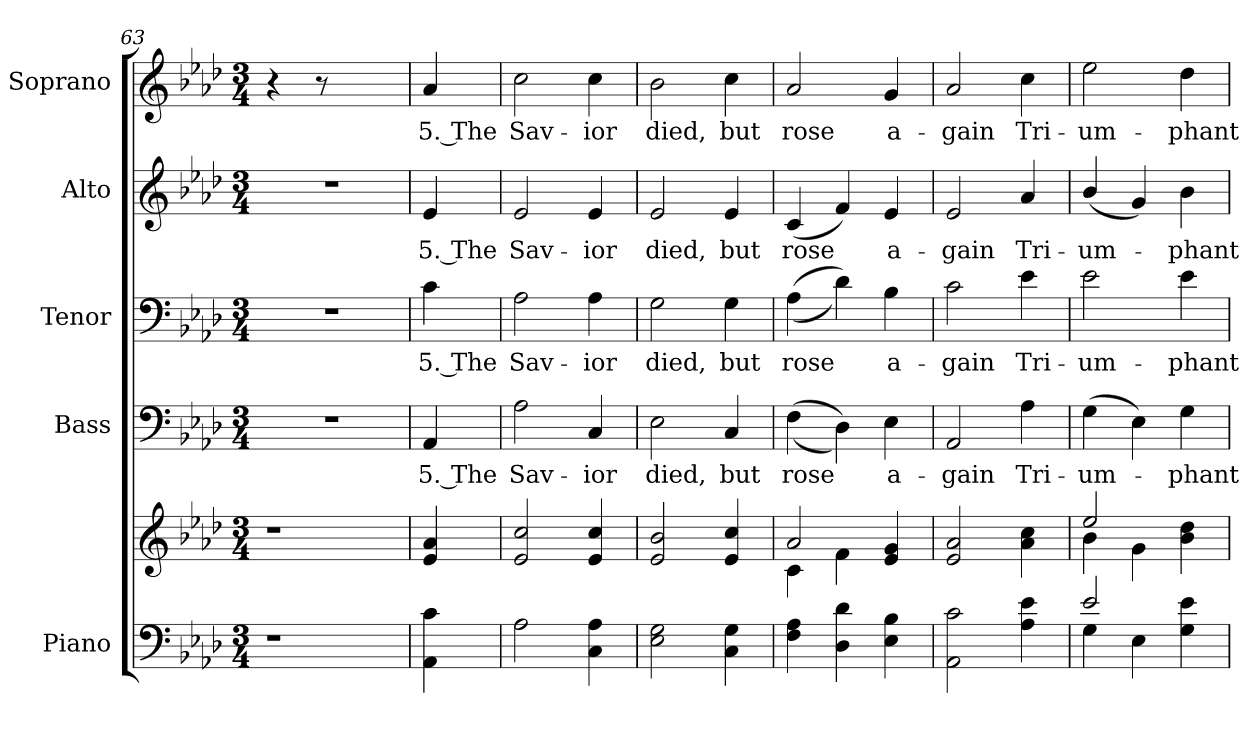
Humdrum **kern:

**kern	**kern	**kern	**text	**kern	**text	**kern	**text	**kern	**text
*part5	*part5	*part4	*part4	*part3	*part3	*part2	*part2	*part1	*part1
*staff6	*staff5	*staff4	*staff4	*staff3	*staff3	*staff2	*staff2	*staff1	*staff1
*I"Piano	*	*I"Bass	*	*I"Tenor	*	*I"Alto	*	*I"Soprano	*
*I'Pno.	*	*I'B.	*	*I'T.	*	*I'A.	*	*I'S.	*
!!LO:PB:g=z
*clefF4	*clefG2	*clefF4	*	*clefF4	*	*clefG2	*	*clefG2	*
*k[b-e-a-d-]	*k[b-e-a-d-]	*k[b-e-a-d-]	*	*k[b-e-a-d-]	*	*k[b-e-a-d-]	*	*k[b-e-a-d-]	*
*A-:	*A-:	*A-:	*	*A-:	*	*A-:	*	*A-:	*
*M3/4	*M3/4	*M3/4	*	*M3/4	*	*M3/4	*	*M3/4	*
=63	=63	=63	=63	=63	=63	=63	=63	=63	=63
!LO:N:vis=1	!LO:N:vis=1	!LO:N:vis=1	!	!LO:N:vis=1	!	!LO:N:vis=1	!	!	!
4.r	4.r	2.r	.	2.r	.	2.r	.	4r	.
.	.	.	.	.	.	.	.	8r	.
4.ryy	4.ryy	.	.	.	.	.	.	4.ryy	.
=64	=64	=64	=64	=64	=64	=64	=64	=64	=64
!	!	!	!LO:LY:b:color=#000000	!	!	!	!	!	!
!	!	!	!	!	!LO:LY:b:color=#000000	!	!	!	!
!	!	!	!	!	!	!	!LO:LY:b:color=#000000	!	!
!	!	!	!	!	!	!	!	!	!LO:LY:b:color=#000000
4AA-i\ 4ci	4e-i/ 4a-i	4AA-i/	5. The	4ci\	5. The	4e-i/	5. The	4a-i/	5. The
=65	=65	=65	=65	=65	=65	=65	=65	=65	=65
!	!	!	!LO:LY:b:color=#000000	!	!	!	!	!	!
!	!	!	!	!	!LO:LY:b:color=#000000	!	!	!	!
!	!	!	!	!	!	!	!LO:LY:b:color=#000000	!	!
!	!	!	!	!	!	!	!	!	!LO:LY:b:color=#000000
2A-i\	2e-i/ 2cci	2A-i\	Sav-	2A-i\	Sav-	2e-i/	Sav-	2cci\	Sav-
!	!	!	!LO:LY:b:color=#000000	!	!	!	!	!	!
!	!	!	!	!	!LO:LY:b:color=#000000	!	!	!	!
!	!	!	!	!	!	!	!LO:LY:b:color=#000000	!	!
!	!	!	!	!	!	!	!	!	!LO:LY:b:color=#000000
4Ci\ 4A-i	4e-i/ 4cci	4Ci/	-ior	4A-i\	-ior	4e-i/	-ior	4cci\	-ior
=66	=66	=66	=66	=66	=66	=66	=66	=66	=66
!	!	!	!LO:LY:b:color=#000000	!	!	!	!	!	!
!	!	!	!	!	!LO:LY:b:color=#000000	!	!	!	!
!	!	!	!	!	!	!	!LO:LY:b:color=#000000	!	!
!	!	!	!	!	!	!	!	!	!LO:LY:b:color=#000000
2E-i\ 2Gi	2e-i/ 2b-i	2E-i\	died,	2Gi\	died,	2e-i/	died,	2b-i\	died,
!	!	!	!LO:LY:b:color=#000000	!	!	!	!	!	!
!	!	!	!	!	!LO:LY:b:color=#000000	!	!	!	!
!	!	!	!	!	!	!	!LO:LY:b:color=#000000	!	!
!	!	!	!	!	!	!	!	!	!LO:LY:b:color=#000000
4Ci\ 4Gi	4e-i/ 4cci	4Ci/	but	4Gi\	but	4e-i/	but	4cci\	but
!!LO:PB:g=z
=67	=67	=67	=67	=67	=67	=67	=67	=67	=67
*	*^	*	*	*	*	*	*	*	*
!	!	!	!	!LO:LY:b:color=#000000	!	!	!	!	!	!
!	!	!	!	!	!	!LO:LY:b:color=#000000	!	!	!	!
!	!	!	!	!	!	!	!	!LO:LY:b:color=#000000	!	!
!	!	!	!	!	!	!	!	!	!	!LO:LY:b:color=#000000
4Fi\ 4A-i	2a-i/	4ci\	((4Fi\	rose	((4A-i\	rose	(4ci/	rose	2a-i/	rose
4D-i\ 4d-i	.	4fi\	4D-i\))	.	4d-i\))	.	4fi/)	.	.	.
!	!	!	!	!LO:LY:b:color=#000000	!	!	!	!	!	!
!	!	!	!	!	!	!LO:LY:b:color=#000000	!	!	!	!
!	!	!	!	!	!	!	!	!LO:LY:b:color=#000000	!	!
!	!	!	!	!	!	!	!	!	!	!LO:LY:b:color=#000000
4E-i\ 4B-i	4e-i/ 4gi	4ryy	4E-i\	a-	4B-i\	a-	4e-i/	a-	4gi/	a-
*	*v	*v	*	*	*	*	*	*	*	*
=68	=68	=68	=68	=68	=68	=68	=68	=68	=68
*	*^	*	*	*	*	*	*	*	*
!	!	!	!	!LO:LY:b:color=#000000	!	!	!	!	!	!
*	*v	*v	*	*	*	*	*	*	*	*
*	*^	*	*	*	*	*	*	*	*
!	!	!	!	!	!	!LO:LY:b:color=#000000	!	!	!	!
*	*v	*v	*	*	*	*	*	*	*	*
*	*^	*	*	*	*	*	*	*	*
!	!	!	!	!	!	!	!	!LO:LY:b:color=#000000	!	!
*	*v	*v	*	*	*	*	*	*	*	*
*	*^	*	*	*	*	*	*	*	*
!	!	!	!	!	!	!	!	!	!	!LO:LY:b:color=#000000
*	*v	*v	*	*	*	*	*	*	*	*
2AA-i\ 2ci	2e-i/ 2a-i	2AA-i/	-gain	2ci\	-gain	2e-i/	-gain	2a-i/	-gain
!	!	!	!LO:LY:b:color=#000000	!	!	!	!	!	!
!	!	!	!	!	!LO:LY:b:color=#000000	!	!	!	!
!	!	!	!	!	!	!	!LO:LY:b:color=#000000	!	!
!	!	!	!	!	!	!	!	!	!LO:LY:b:color=#000000
4A-i\ 4e-i	4a-i\ 4cci	4A-i\	Tri-	4e-i\	Tri-	4a-i/	Tri-	4cci\	Tri-
=69	=69	=69	=69	=69	=69	=69	=69	=69	=69
*^	*^	*	*	*	*	*	*	*	*
!	!	!	!	!	!LO:LY:b:color=#000000	!	!	!	!	!	!
!	!	!	!	!	!	!	!LO:LY:b:color=#000000	!	!	!	!
!	!	!	!	!	!	!	!	!	!LO:LY:b:color=#000000	!	!
!	!	!	!	!	!	!	!	!	!	!	!LO:LY:b:color=#000000
2e-i/	4Gi\	2ee-i/	4b-i\	(4Gi\	-um-	2e-i\	-um-	(4b-i/	-um-	2ee-i\	-um-
.	4E-i\	.	4gi\	4E-i\)	.	.	.	4gi/)	.	.	.
!	!	!	!	!	!LO:LY:b:color=#000000	!	!	!	!	!	!
!	!	!	!	!	!	!	!LO:LY:b:color=#000000	!	!	!	!
!	!	!	!	!	!	!	!	!	!LO:LY:b:color=#000000	!	!
!	!	!	!	!	!	!	!	!	!	!	!LO:LY:b:color=#000000
4Gi\ 4e-i	4ryy	4b-i\ 4dd-i	4ryy	4Gi\	-phant	4e-i\	-phant	4b-i\	-phant	4dd-i\	-phant
*v	*v	*	*	*	*	*	*	*	*	*	*
*	*v	*v	*	*	*	*	*	*	*	*
=	=	=	=	=	=	=	=	=	=
*-	*-	*-	*-	*-	*-	*-	*-	*-	*-
